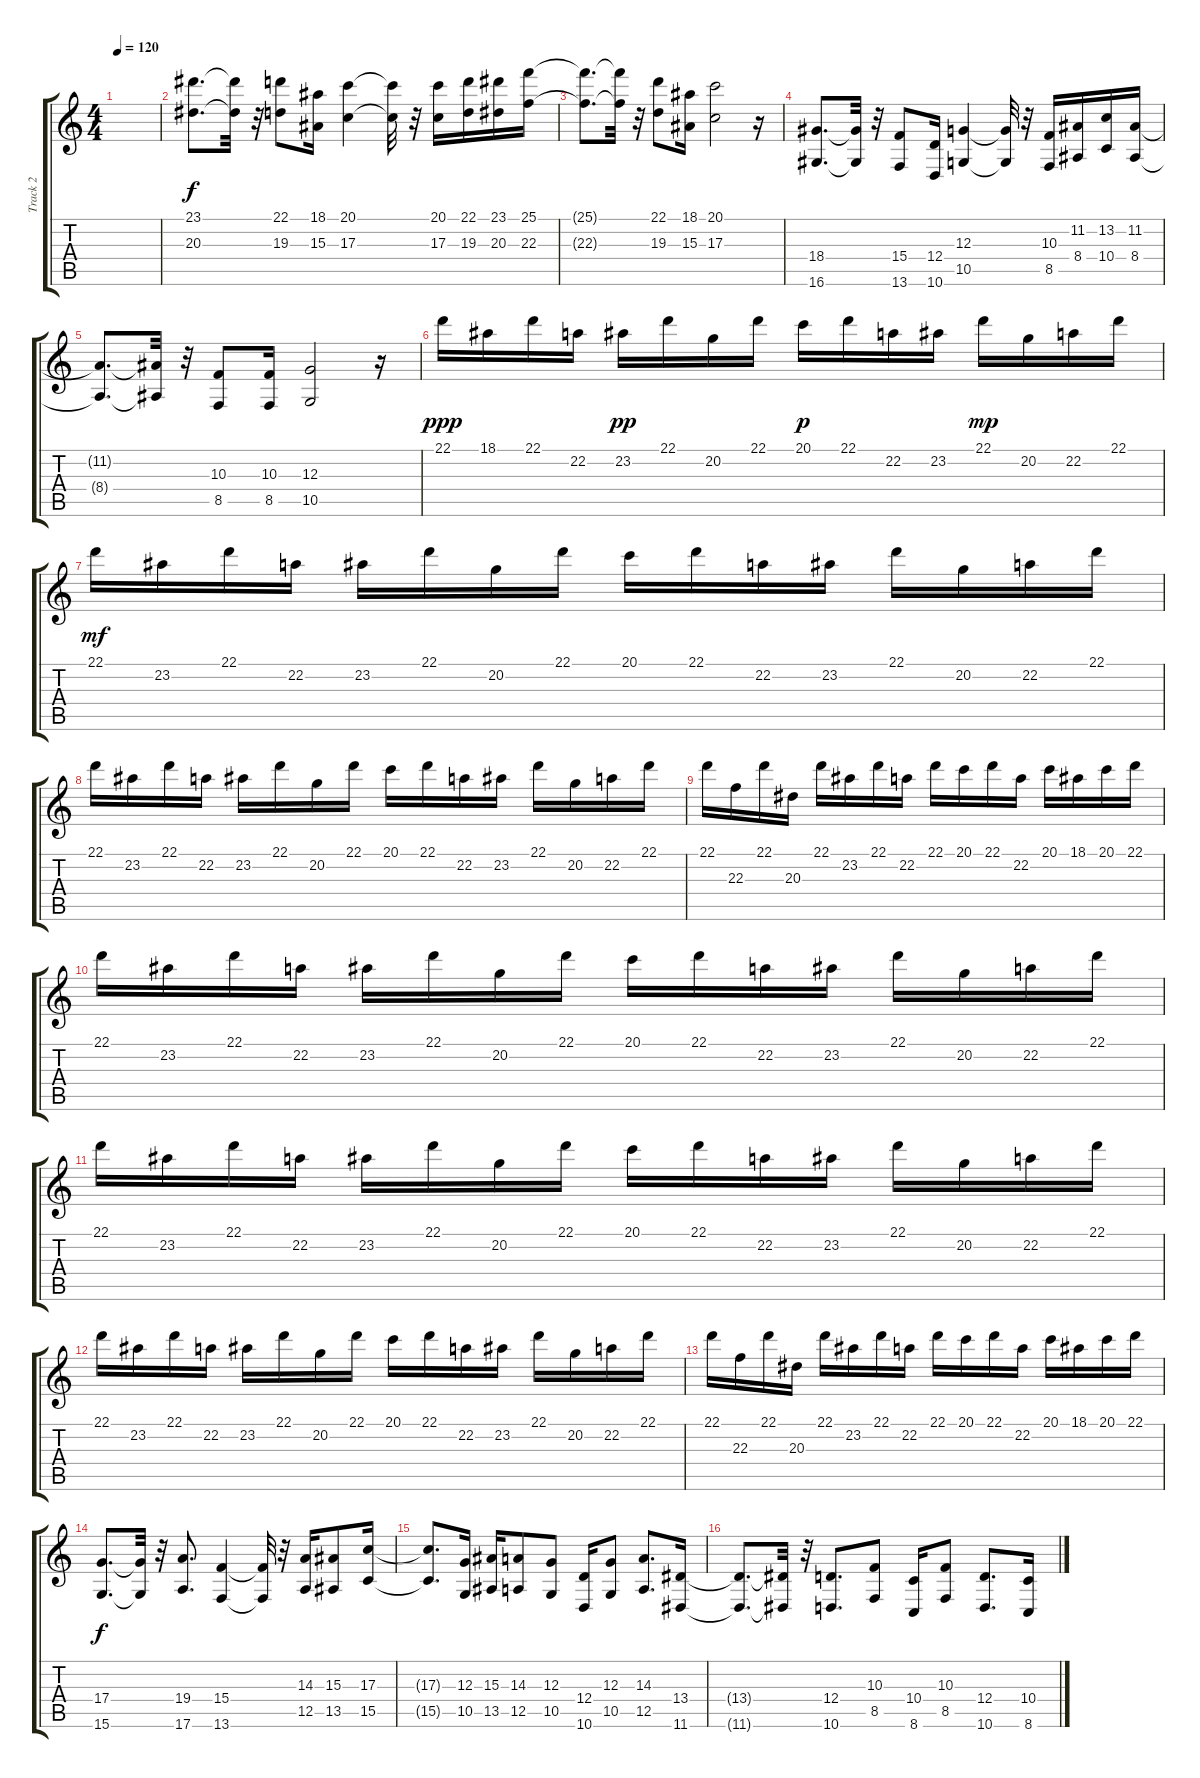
\track ("Track 2" "Track 2") {instrument drawbarorgan}
\staff {score tabs}
\tuning (E4 B3 G3 D3 A2 E2) {hide}
\ts (4 4)
\tempo 120
\clef g2
\ks c
|
(23.1 20.3).8{d instrument drawbarorgan} (23.1{t} 20.3{t}).32 r.32 (22.1 19.3).8 (18.1 15.3).16 (20.1 17.3).4 (20.1{t} 17.3{t}).32 r.32 (20.1 17.3).16 (22.1 19.3).16 (23.1 20.3).16 (25.1 22.3).16 |
(25.1{t} 22.3{t}).8{d} (25.1{t} 22.3{t}).32 r.32 (22.1 19.3).8 (18.1 15.3).16 (20.1 17.3).2 r.16 |
(18.4 16.6).8{d} (18.4{t} 16.6{t}).32 r.32 (15.4 13.6).8 (12.4 10.6).16 (12.3 10.5).4 (12.3{t} 10.5{t}).32 r.32 (10.3 8.5).16 (11.2 8.4).16 (13.2 10.4).16 (11.2 8.4).16 |
(11.2{t} 8.4{t}).8{d} (11.2{t} 8.4{t}).32 r.32 (10.3 8.5).8 (10.3 8.5).16 (12.3 10.5).2 r.16 |
22.1.16{dy ppp instrument recorder} 18.1.16 22.1.16 22.2.16 23.2.16{dy pp} 22.1.16 20.2.16 22.1.16 20.1.16{dy p} 22.1.16 22.2.16 23.2.16 22.1.16{dy mp} 20.2.16 22.2.16 22.1.16 |
22.1.16{dy mf} 23.2.16 22.1.16 22.2.16 23.2.16 22.1.16 20.2.16 22.1.16 20.1.16 22.1.16 22.2.16 23.2.16 22.1.16 20.2.16 22.2.16 22.1.16 |
22.1.16 23.2.16 22.1.16 22.2.16 23.2.16 22.1.16 20.2.16 22.1.16 20.1.16 22.1.16 22.2.16 23.2.16 22.1.16 20.2.16 22.2.16 22.1.16 |
22.1.16 22.3.16 22.1.16 20.3.16 22.1.16 23.2.16 22.1.16 22.2.16 22.1.16 20.1.16 22.1.16 22.2.16 20.1.16 18.1.16 20.1.16 22.1.16 |
22.1.16 23.2.16 22.1.16 22.2.16 23.2.16 22.1.16 20.2.16 22.1.16 20.1.16 22.1.16 22.2.16 23.2.16 22.1.16 20.2.16 22.2.16 22.1.16 |
22.1.16 23.2.16 22.1.16 22.2.16 23.2.16 22.1.16 20.2.16 22.1.16 20.1.16 22.1.16 22.2.16 23.2.16 22.1.16 20.2.16 22.2.16 22.1.16 |
22.1.16 23.2.16 22.1.16 22.2.16 23.2.16 22.1.16 20.2.16 22.1.16 20.1.16 22.1.16 22.2.16 23.2.16 22.1.16 20.2.16 22.2.16 22.1.16 |
22.1.16 22.3.16 22.1.16 20.3.16 22.1.16 23.2.16 22.1.16 22.2.16 22.1.16 20.1.16 22.1.16 22.2.16 20.1.16 18.1.16 20.1.16 22.1.16 |
(17.4 15.6).8{d dy f instrument brightacousticpiano} (17.4{t} 15.6{t}).32 r.32 (19.4 17.6).8{d} (15.4 13.6).4 (15.4{t} 13.6{t}).32 r.32 (14.3 12.5).16 (15.3 13.5).8 (17.3 15.5).16 |
(17.3{t} 15.5{t}).8{d} (12.3 10.5).16 (15.3 13.5).16 (14.3 12.5).8 (12.3 10.5).8 (12.4 10.6).16 (12.3 10.5).8 (14.3 12.5).8{d} (13.4 11.6).16 |
(13.4{t} 11.6{t}).8{d} (13.4{t} 11.6{t}).32 r.32 (12.4 10.6).8{d} (10.3 8.5).8 (10.4 8.6).16 (10.3 8.5).8 (12.4 10.6).8{d} (10.4 8.6).16
